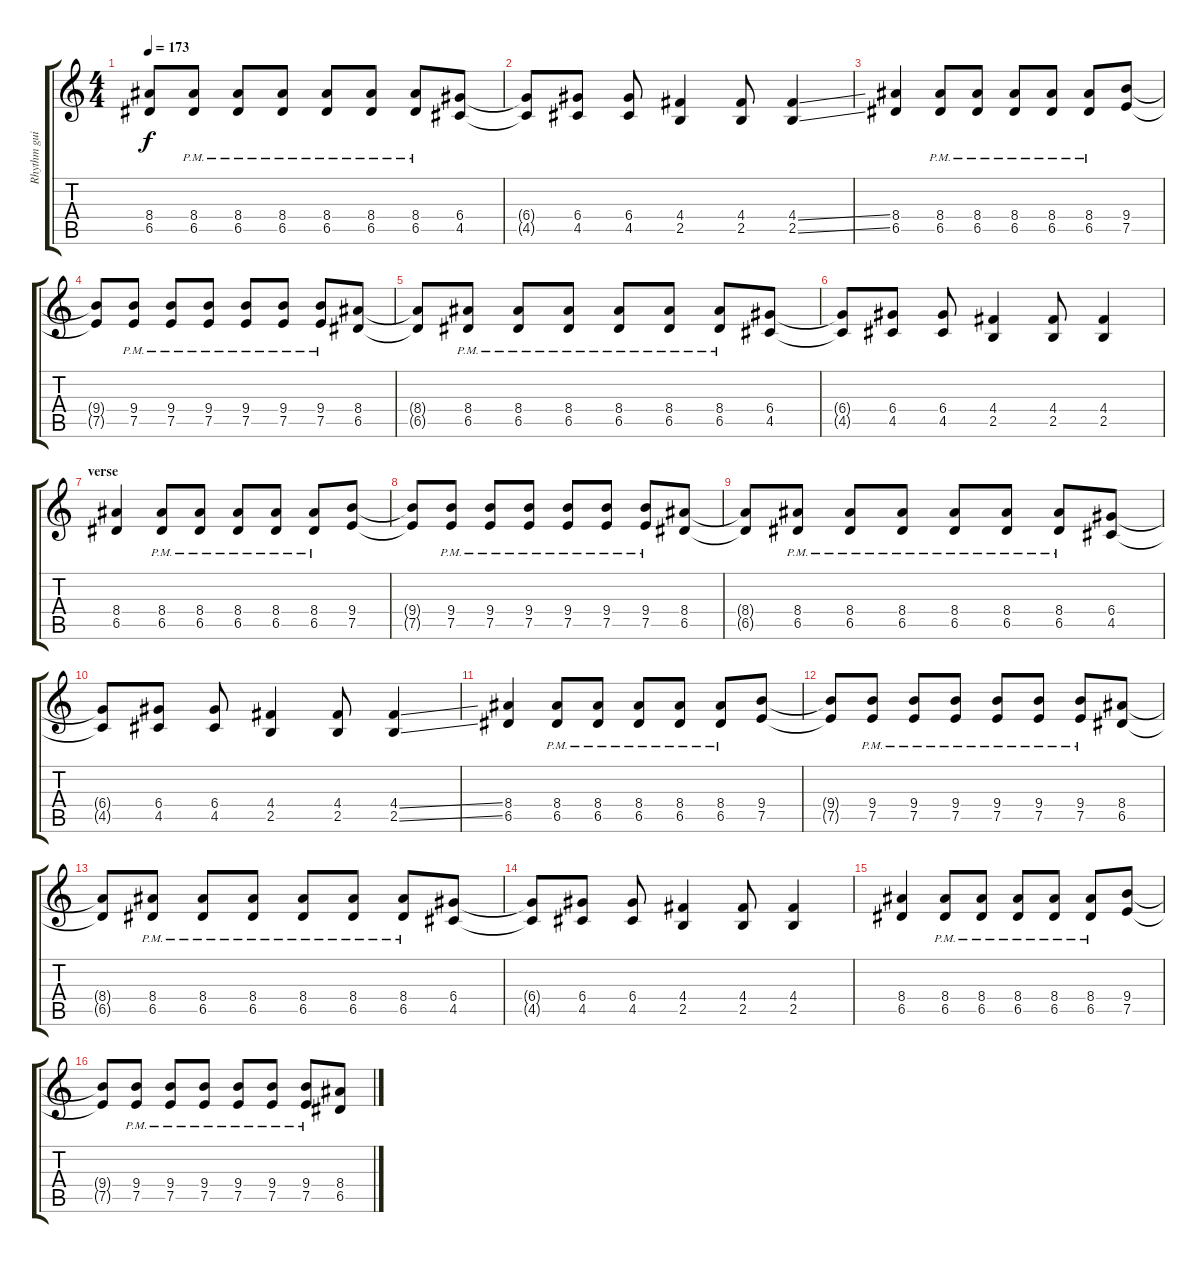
\track ("Rhythm guitar" "Rhythm gui") {instrument distortionguitar}
\staff {score tabs}
\tuning (E4 B3 G3 D3 A2 E2) {hide}
\ts (4 4)
\tempo 173
\clef g2
\ks c
(8.4{t} 6.5{t}).8{dy f} (8.4{pm} 6.5{pm}).8 (8.4{pm} 6.5{pm}).8 (8.4{pm} 6.5{pm}).8 (8.4{pm} 6.5{pm}).8 (8.4{pm} 6.5{pm}).8 (8.4{pm} 6.5{pm}).8 (6.4 4.5).8 |
(6.4{t} 4.5{t}).8 (6.4 4.5).8 (6.4 4.5).8 (4.4 2.5).4 (4.4 2.5).8 (4.4{ss} 2.5{ss}).4 |
(8.4 6.5).4 (8.4{pm} 6.5{pm}).8 (8.4{pm} 6.5{pm}).8 (8.4{pm} 6.5{pm}).8 (8.4{pm} 6.5{pm}).8 (8.4{pm} 6.5{pm}).8 (9.4 7.5).8 |
(9.4{t} 7.5{t}).8 (9.4{pm} 7.5{pm}).8 (9.4{pm} 7.5{pm}).8 (9.4{pm} 7.5{pm}).8 (9.4{pm} 7.5{pm}).8 (9.4{pm} 7.5{pm}).8 (9.4{pm} 7.5{pm}).8 (8.4 6.5).8 |
(8.4{t} 6.5{t}).8 (8.4{pm} 6.5{pm}).8 (8.4{pm} 6.5{pm}).8 (8.4{pm} 6.5{pm}).8 (8.4{pm} 6.5{pm}).8 (8.4{pm} 6.5{pm}).8 (8.4{pm} 6.5{pm}).8 (6.4 4.5).8 |
(6.4{t} 4.5{t}).8 (6.4 4.5).8 (6.4 4.5).8 (4.4 2.5).4 (4.4 2.5).8 (4.4 2.5).4 |
\section ("" "verse")
(8.4 6.5).4 (8.4{pm} 6.5{pm}).8 (8.4{pm} 6.5{pm}).8 (8.4{pm} 6.5{pm}).8 (8.4{pm} 6.5{pm}).8 (8.4{pm} 6.5{pm}).8 (9.4 7.5).8 |
(9.4{t} 7.5{t}).8 (9.4{pm} 7.5{pm}).8 (9.4{pm} 7.5{pm}).8 (9.4{pm} 7.5{pm}).8 (9.4{pm} 7.5{pm}).8 (9.4{pm} 7.5{pm}).8 (9.4{pm} 7.5{pm}).8 (8.4 6.5).8 |
(8.4{t} 6.5{t}).8 (8.4{pm} 6.5{pm}).8 (8.4{pm} 6.5{pm}).8 (8.4{pm} 6.5{pm}).8 (8.4{pm} 6.5{pm}).8 (8.4{pm} 6.5{pm}).8 (8.4{pm} 6.5{pm}).8 (6.4 4.5).8 |
(6.4{t} 4.5{t}).8 (6.4 4.5).8 (6.4 4.5).8 (4.4 2.5).4 (4.4 2.5).8 (4.4{ss} 2.5{ss}).4 |
(8.4 6.5).4 (8.4{pm} 6.5{pm}).8 (8.4{pm} 6.5{pm}).8 (8.4{pm} 6.5{pm}).8 (8.4{pm} 6.5{pm}).8 (8.4{pm} 6.5{pm}).8 (9.4 7.5).8 |
(9.4{t} 7.5{t}).8 (9.4{pm} 7.5{pm}).8 (9.4{pm} 7.5{pm}).8 (9.4{pm} 7.5{pm}).8 (9.4{pm} 7.5{pm}).8 (9.4{pm} 7.5{pm}).8 (9.4{pm} 7.5{pm}).8 (8.4 6.5).8 |
(8.4{t} 6.5{t}).8 (8.4{pm} 6.5{pm}).8 (8.4{pm} 6.5{pm}).8 (8.4{pm} 6.5{pm}).8 (8.4{pm} 6.5{pm}).8 (8.4{pm} 6.5{pm}).8 (8.4{pm} 6.5{pm}).8 (6.4 4.5).8 |
(6.4{t} 4.5{t}).8 (6.4 4.5).8 (6.4 4.5).8 (4.4 2.5).4 (4.4 2.5).8 (4.4 2.5).4 |
(8.4 6.5).4 (8.4{pm} 6.5{pm}).8 (8.4{pm} 6.5{pm}).8 (8.4{pm} 6.5{pm}).8 (8.4{pm} 6.5{pm}).8 (8.4{pm} 6.5{pm}).8 (9.4 7.5).8 |
(9.4{t} 7.5{t}).8 (9.4{pm} 7.5{pm}).8 (9.4{pm} 7.5{pm}).8 (9.4{pm} 7.5{pm}).8 (9.4{pm} 7.5{pm}).8 (9.4{pm} 7.5{pm}).8 (9.4{pm} 7.5{pm}).8 (8.4 6.5).8
